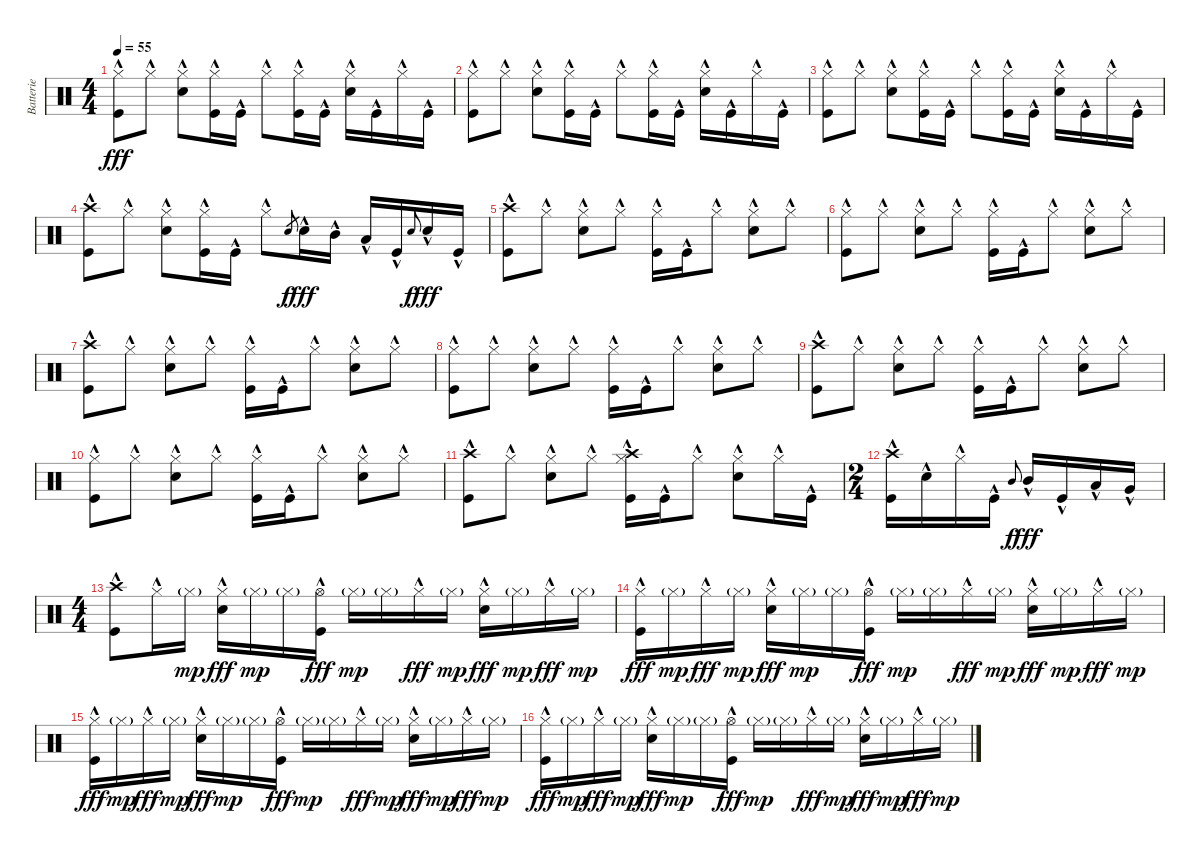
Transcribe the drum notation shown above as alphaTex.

\track ("Batterie" "Batterie") {instrument percussion}
\staff {score}
\articulation defaults
\ts (4 4)
\tempo 55
\clef neutral
\ks c
("Kick (hit)"{hac} "Hi-Hat (closed)"{hac}).8{dy fff} "Hi-Hat (closed)"{hac}.8 ("Electric Snare (hit)"{hac} "Hi-Hat (closed)"{hac}).8 ("Hi-Hat (closed)"{hac} "Kick (hit)"{hac}).16 "Kick (hit)"{hac}.16 "Hi-Hat (closed)"{hac}.8 ("Hi-Hat (closed)"{hac} "Kick (hit)"{hac}).16 "Kick (hit)"{hac}.16 ("Hi-Hat (closed)"{hac} "Electric Snare (hit)"{hac}).16 "Kick (hit)"{hac}.16 "Hi-Hat (closed)"{hac}.16 "Kick (hit)"{hac}.16 |
("Kick (hit)"{hac} "Hi-Hat (closed)"{hac}).8 "Hi-Hat (closed)"{hac}.8 ("Electric Snare (hit)"{hac} "Hi-Hat (closed)"{hac}).8 ("Hi-Hat (closed)"{hac} "Kick (hit)"{hac}).16 "Kick (hit)"{hac}.16 "Hi-Hat (closed)"{hac}.8 ("Hi-Hat (closed)"{hac} "Kick (hit)"{hac}).16 "Kick (hit)"{hac}.16 ("Hi-Hat (closed)"{hac} "Electric Snare (hit)"{hac}).16 "Kick (hit)"{hac}.16 "Hi-Hat (closed)"{hac}.16 "Kick (hit)"{hac}.16 |
("Kick (hit)"{hac} "Hi-Hat (closed)"{hac}).8 "Hi-Hat (closed)"{hac}.8 ("Electric Snare (hit)"{hac} "Hi-Hat (closed)"{hac}).8 ("Hi-Hat (closed)"{hac} "Kick (hit)"{hac}).16 "Kick (hit)"{hac}.16 "Hi-Hat (closed)"{hac}.8 ("Hi-Hat (closed)"{hac} "Kick (hit)"{hac}).16 "Kick (hit)"{hac}.16 ("Hi-Hat (closed)"{hac} "Electric Snare (hit)"{hac}).16 "Kick (hit)"{hac}.16 "Hi-Hat (closed)"{hac}.16 "Kick (hit)"{hac}.16 |
("Crash high (hit)"{hac} "Kick (hit)"{hac}).8 "Hi-Hat (closed)"{hac}.8 ("Electric Snare (hit)"{hac} "Hi-Hat (closed)"{hac}).8 ("Hi-Hat (closed)"{hac} "Kick (hit)"{hac}).16 "Kick (hit)"{hac}.16 "Hi-Hat (closed)"{hac}.8 "Electric Snare (hit)".8{gr dy f} "Electric Snare (hit)"{hac}.16{dy fff} "Mid Tom (hit)"{hac}.16 "Low Tom (hit)"{hac}.16 "Kick (hit)"{hac}.16 "Electric Snare (hit)".8{gr onbeat dy f} "Electric Snare (hit)"{hac}.16{dy fff} "Kick (hit)"{hac}.16 |
("Kick (hit)"{hac} "Crash high (hit)"{hac}).8 "Hi-Hat (closed)"{hac}.8 ("Hi-Hat (closed)"{hac} "Electric Snare (hit)"{hac}).8 "Hi-Hat (closed)"{hac}.8 ("Kick (hit)"{hac} "Hi-Hat (closed)"{hac}).16 "Kick (hit)"{hac}.16 "Hi-Hat (closed)"{hac}.8 ("Hi-Hat (closed)"{hac} "Electric Snare (hit)"{hac}).8 "Hi-Hat (closed)"{hac}.8 |
("Hi-Hat (closed)"{hac} "Kick (hit)"{hac}).8 "Hi-Hat (closed)"{hac}.8 ("Hi-Hat (closed)"{hac} "Electric Snare (hit)"{hac}).8 "Hi-Hat (closed)"{hac}.8 ("Kick (hit)"{hac} "Hi-Hat (closed)"{hac}).16 "Kick (hit)"{hac}.16 "Hi-Hat (closed)"{hac}.8 ("Hi-Hat (closed)"{hac} "Electric Snare (hit)"{hac}).8 "Hi-Hat (closed)"{hac}.8 |
("Kick (hit)"{hac} "Crash high (hit)"{hac}).8 "Hi-Hat (closed)"{hac}.8 ("Hi-Hat (closed)"{hac} "Electric Snare (hit)"{hac}).8 "Hi-Hat (closed)"{hac}.8 ("Kick (hit)"{hac} "Hi-Hat (closed)"{hac}).16 "Kick (hit)"{hac}.16 "Hi-Hat (closed)"{hac}.8 ("Hi-Hat (closed)"{hac} "Electric Snare (hit)"{hac}).8 "Hi-Hat (closed)"{hac}.8 |
("Hi-Hat (closed)"{hac} "Kick (hit)"{hac}).8 "Hi-Hat (closed)"{hac}.8 ("Hi-Hat (closed)"{hac} "Electric Snare (hit)"{hac}).8 "Hi-Hat (closed)"{hac}.8 ("Kick (hit)"{hac} "Hi-Hat (closed)"{hac}).16 "Kick (hit)"{hac}.16 "Hi-Hat (closed)"{hac}.8 ("Hi-Hat (closed)"{hac} "Electric Snare (hit)"{hac}).8 "Hi-Hat (closed)"{hac}.8 |
("Kick (hit)"{hac} "Crash high (hit)"{hac}).8 "Hi-Hat (closed)"{hac}.8 ("Hi-Hat (closed)"{hac} "Electric Snare (hit)"{hac}).8 "Hi-Hat (closed)"{hac}.8 ("Kick (hit)"{hac} "Hi-Hat (closed)"{hac}).16 "Kick (hit)"{hac}.16 "Hi-Hat (closed)"{hac}.8 ("Hi-Hat (closed)"{hac} "Electric Snare (hit)"{hac}).8 "Hi-Hat (closed)"{hac}.8 |
("Hi-Hat (closed)"{hac} "Kick (hit)"{hac}).8 "Hi-Hat (closed)"{hac}.8 ("Hi-Hat (closed)"{hac} "Electric Snare (hit)"{hac}).8 "Hi-Hat (closed)"{hac}.8 ("Kick (hit)"{hac} "Hi-Hat (closed)"{hac}).16 "Kick (hit)"{hac}.16 "Hi-Hat (closed)"{hac}.8 ("Hi-Hat (closed)"{hac} "Electric Snare (hit)"{hac}).8 "Hi-Hat (closed)"{hac}.8 |
("Kick (hit)"{hac} "Crash high (hit)"{hac}).8 "Hi-Hat (closed)"{hac}.8 ("Hi-Hat (closed)"{hac} "Electric Snare (hit)"{hac}).8 "Hi-Hat (closed)"{hac}.8 ("Kick (hit)"{hac} "Hi-Hat (closed)" "Crash high (hit)").16 "Kick (hit)"{hac}.16 "Hi-Hat (closed)"{hac}.8 ("Hi-Hat (closed)"{hac} "Electric Snare (hit)"{hac}).8 "Hi-Hat (closed)"{hac}.16 "Kick (hit)"{hac}.16 |
\ts (2 4)
("Crash high (hit)"{hac} "Kick (hit)"{hac}).16 "Electric Snare (hit)"{hac}.16 "Hi-Hat (closed)"{hac}.16 "Kick (hit)"{hac}.16 "Mid Tom (hit)".8{gr onbeat dy f} "Mid Tom (hit)"{hac}.16{dy fff} "Kick (hit)"{hac}.16 "Low Tom (hit)"{hac}.16 "Very Low Tom (hit)"{hac}.16 |
\ts (4 4)
("Crash high (hit)"{hac} "Kick (hit)"{hac}).8 "Hi-Hat (closed)"{hac}.16 "Hi-Hat (closed)"{g}.16{dy mp} ("Electric Snare (hit)"{hac} "Hi-Hat (closed)"{hac}).16{dy fff} "Hi-Hat (closed)"{g}.16{dy mp} "Hi-Hat (closed)"{g}.16 ("Hi-Hat (open)"{hac} "Kick (hit)"{hac}).16{dy fff} "Hi-Hat (closed)"{g}.16{dy mp} "Hi-Hat (closed)"{g}.16 "Hi-Hat (closed)"{hac}.16{dy fff} "Hi-Hat (closed)"{g}.16{dy mp} ("Hi-Hat (closed)"{hac} "Electric Snare (hit)"{hac}).16{dy fff} "Hi-Hat (closed)"{g}.16{dy mp} "Hi-Hat (closed)"{hac}.16{dy fff} "Hi-Hat (closed)"{g}.16{dy mp} |
("Kick (hit)"{hac} "Hi-Hat (closed)"{hac}).16{dy fff} "Hi-Hat (closed)"{g}.16{dy mp} "Hi-Hat (closed)"{hac}.16{dy fff} "Hi-Hat (closed)"{g}.16{dy mp} ("Hi-Hat (closed)"{hac} "Electric Snare (hit)"{hac}).16{dy fff} "Hi-Hat (closed)"{g}.16{dy mp} "Hi-Hat (closed)"{g}.16 ("Hi-Hat (open)"{hac} "Kick (hit)"{hac}).16{dy fff} "Hi-Hat (closed)"{g}.16{dy mp} "Hi-Hat (closed)"{g}.16 "Hi-Hat (closed)"{hac}.16{dy fff} "Hi-Hat (closed)"{g}.16{dy mp} ("Hi-Hat (closed)"{hac} "Electric Snare (hit)"{hac}).16{dy fff} "Hi-Hat (closed)"{g}.16{dy mp} "Hi-Hat (closed)"{hac}.16{dy fff} "Hi-Hat (closed)"{g}.16{dy mp} |
("Kick (hit)"{hac} "Hi-Hat (closed)"{hac}).16{dy fff} "Hi-Hat (closed)"{g}.16{dy mp} "Hi-Hat (closed)"{hac}.16{dy fff} "Hi-Hat (closed)"{g}.16{dy mp} ("Hi-Hat (closed)"{hac} "Electric Snare (hit)"{hac}).16{dy fff} "Hi-Hat (closed)"{g}.16{dy mp} "Hi-Hat (closed)"{g}.16 ("Hi-Hat (open)"{hac} "Kick (hit)"{hac}).16{dy fff} "Hi-Hat (closed)"{g}.16{dy mp} "Hi-Hat (closed)"{g}.16 "Hi-Hat (closed)"{hac}.16{dy fff} "Hi-Hat (closed)"{g}.16{dy mp} ("Hi-Hat (closed)"{hac} "Electric Snare (hit)"{hac}).16{dy fff} "Hi-Hat (closed)"{g}.16{dy mp} "Hi-Hat (closed)"{hac}.16{dy fff} "Hi-Hat (closed)"{g}.16{dy mp} |
("Kick (hit)"{hac} "Hi-Hat (closed)"{hac}).16{dy fff} "Hi-Hat (closed)"{g}.16{dy mp} "Hi-Hat (closed)"{hac}.16{dy fff} "Hi-Hat (closed)"{g}.16{dy mp} ("Hi-Hat (closed)"{hac} "Electric Snare (hit)"{hac}).16{dy fff} "Hi-Hat (closed)"{g}.16{dy mp} "Hi-Hat (closed)"{g}.16 ("Hi-Hat (open)"{hac} "Kick (hit)"{hac}).16{dy fff} "Hi-Hat (closed)"{g}.16{dy mp} "Hi-Hat (closed)"{g}.16 "Hi-Hat (closed)"{hac}.16{dy fff} "Hi-Hat (closed)"{g}.16{dy mp} ("Hi-Hat (closed)"{hac} "Electric Snare (hit)"{hac}).16{dy fff} "Hi-Hat (closed)"{g}.16{dy mp} "Hi-Hat (closed)"{hac}.16{dy fff} "Hi-Hat (closed)"{g}.16{dy mp}
